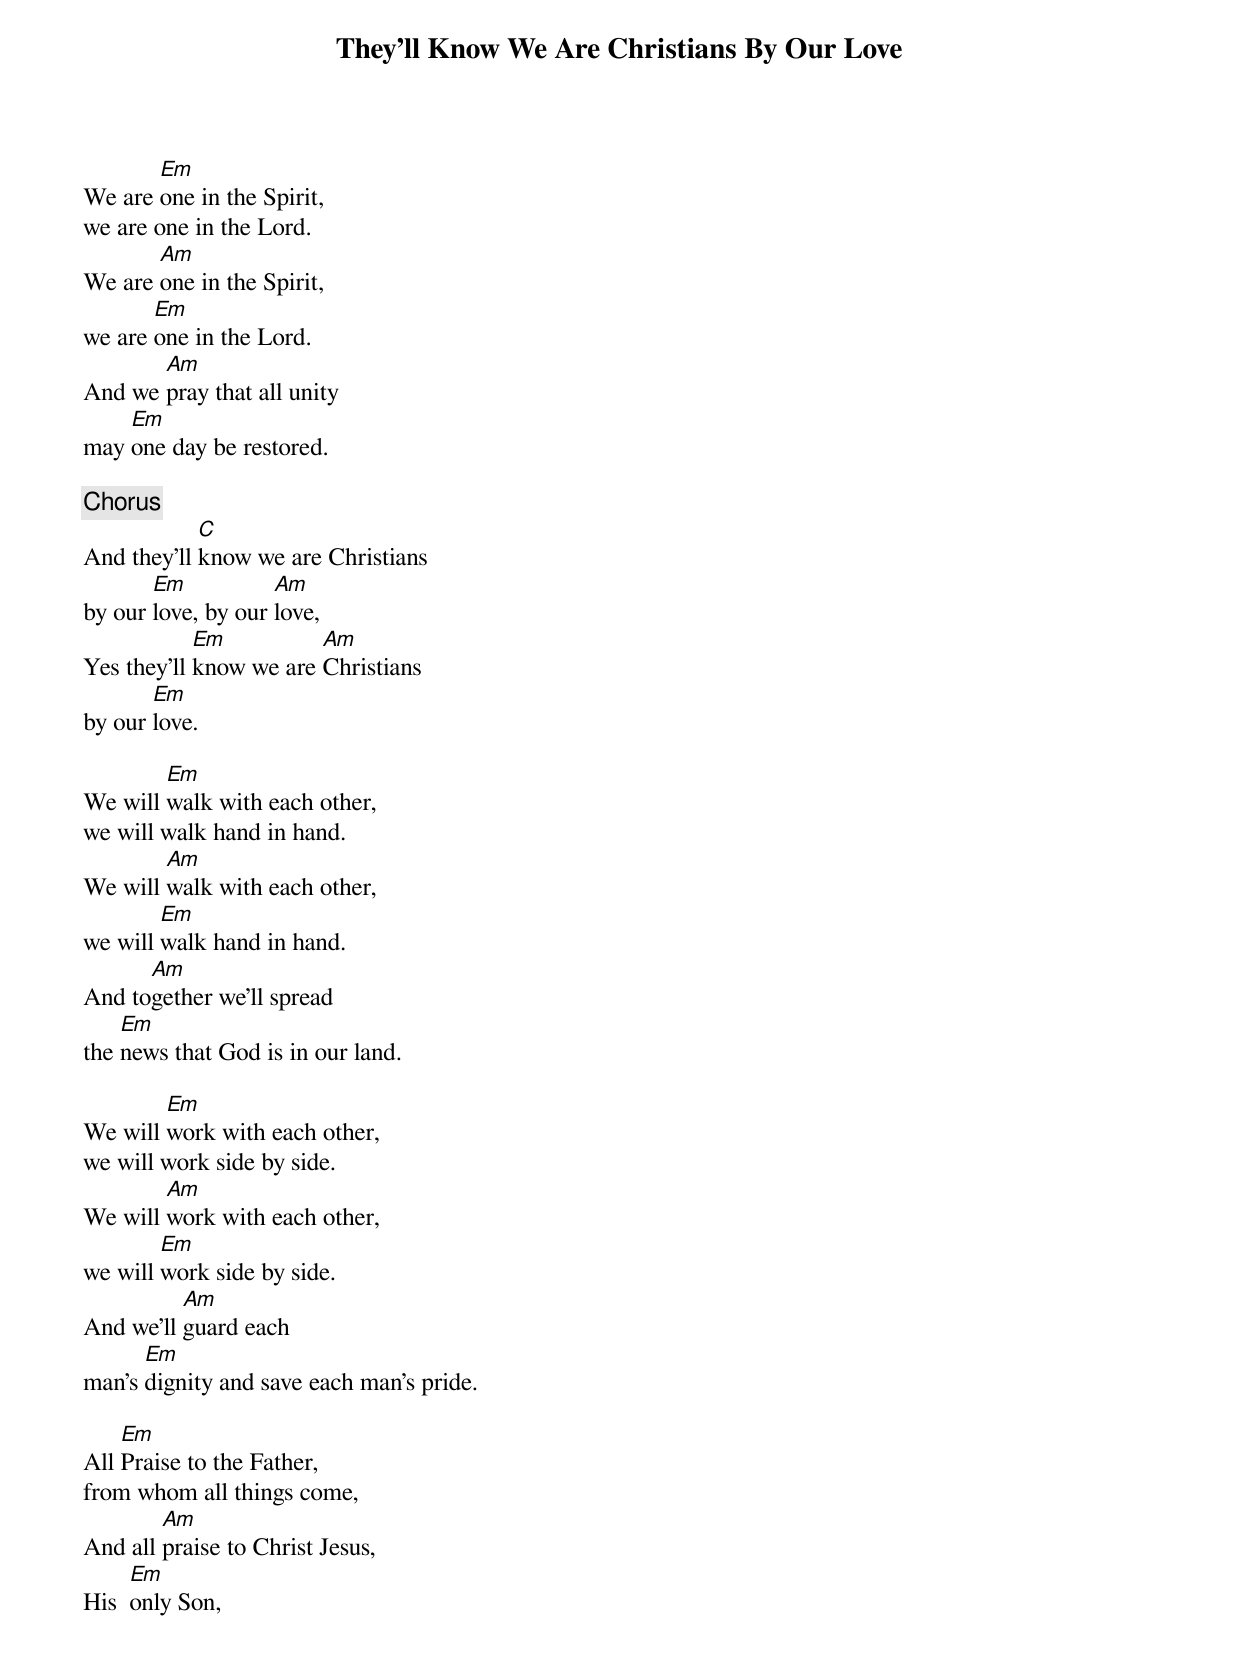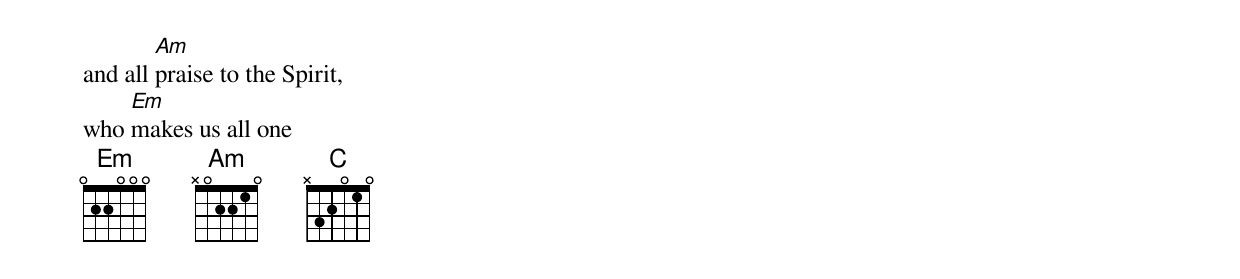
{Title: They'll Know We Are Christians By Our Love}

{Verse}
We are [Em]one in the Spirit,
we are one in the Lord.
We are [Am]one in the Spirit,
we are [Em]one in the Lord.
And we [Am]pray that all unity
may [Em]one day be restored.

{Chorus}
And they'll [C]know we are Christians
by our [Em]love, by our [Am]love,
Yes they'll [Em]know we are [Am]Christians
by our [Em]love.

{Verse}
We will [Em]walk with each other,
we will walk hand in hand.
We will [Am]walk with each other,
we will [Em]walk hand in hand.
And to[Am]gether we'll spread
the [Em]news that God is in our land.

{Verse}
We will [Em]work with each other,
we will work side by side.
We will [Am]work with each other,
we will [Em]work side by side.
And we'll [Am]guard each
man's [Em]dignity and save each man's pride.

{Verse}
All [Em]Praise to the Father,
from whom all things come,
And all [Am]praise to Christ Jesus,
His  [Em]only Son,
and all [Am]praise to the Spirit,
who [Em]makes us all one
